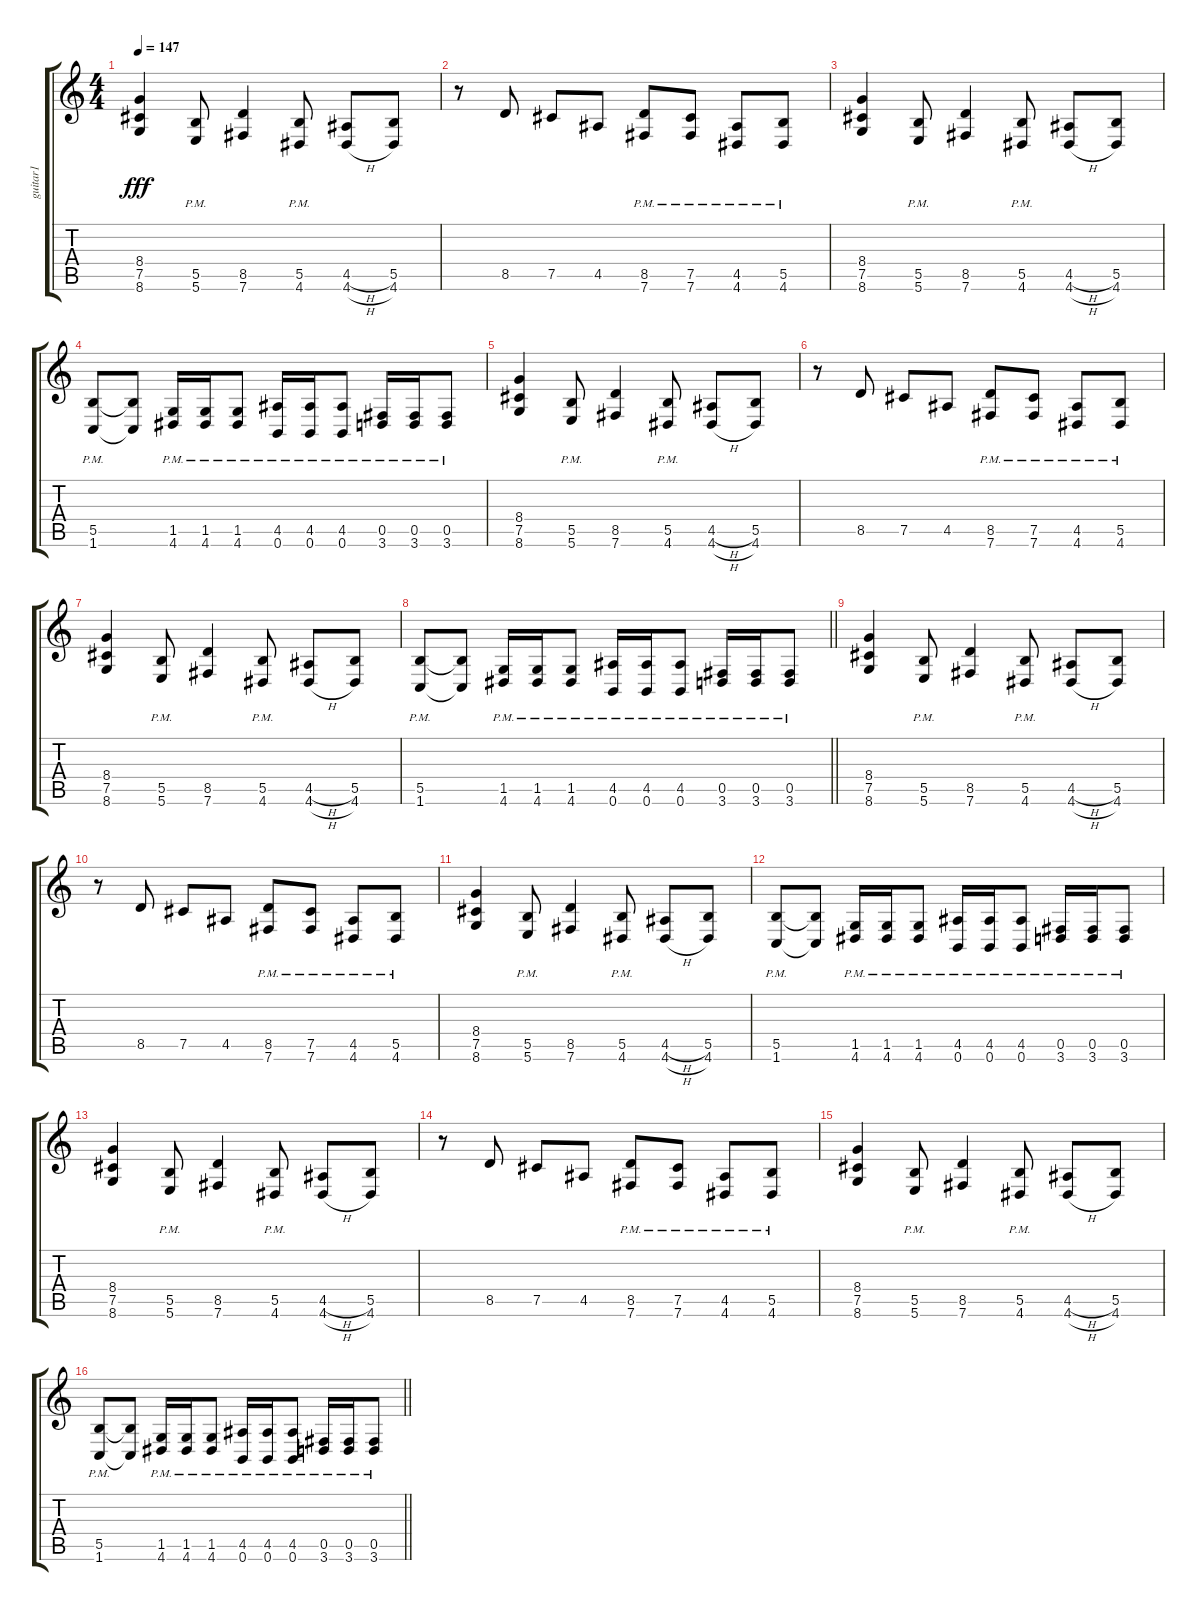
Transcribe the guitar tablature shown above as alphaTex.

\track ("guitar1" "guitar1") {instrument distortionguitar}
\staff {score tabs}
\tuning (Db4 Ab3 E3 B2 Gb2 B1) {hide}
\ts (4 4)
\section ("" "")
\tempo 147
\clef g2
\ks c
(8.4 7.5 8.6).4{dy fff} (5.5{pm} 5.6{pm}).8 (8.5 7.6).4 (5.5{pm} 4.6{pm}).8 (4.5{h} 4.6{h}).8 (5.5 4.6).8 |
r.8 8.5.8 7.5.8 4.5.8 (8.5{pm} 7.6{pm}).8 (7.5{pm} 7.6{pm}).8 (4.5{pm} 4.6{pm}).8 (5.5{pm} 4.6{pm}).8 |
(8.4 7.5 8.6).4 (5.5{pm} 5.6{pm}).8 (8.5 7.6).4 (5.5{pm} 4.6{pm}).8 (4.5{h} 4.6{h}).8 (5.5 4.6).8 |
(5.5{pm} 1.6{pm}).8 (5.5{t} 1.6{t}).8 (1.5{pm} 4.6{pm}).16 (1.5{pm} 4.6{pm}).16 (1.5{pm} 4.6{pm}).8 (4.5{pm} 0.6{pm}).16 (4.5{pm} 0.6{pm}).16 (4.5{pm} 0.6{pm}).8 (0.5{pm} 3.6{pm}).16 (0.5{pm} 3.6{pm}).16 (0.5{pm} 3.6{pm}).8 |
(8.4 7.5 8.6).4 (5.5{pm} 5.6{pm}).8 (8.5 7.6).4 (5.5{pm} 4.6{pm}).8 (4.5{h} 4.6{h}).8 (5.5 4.6).8 |
r.8 8.5.8 7.5.8 4.5.8 (8.5{pm} 7.6{pm}).8 (7.5{pm} 7.6{pm}).8 (4.5{pm} 4.6{pm}).8 (5.5{pm} 4.6{pm}).8 |
(8.4 7.5 8.6).4 (5.5{pm} 5.6{pm}).8 (8.5 7.6).4 (5.5{pm} 4.6{pm}).8 (4.5{h} 4.6{h}).8 (5.5 4.6).8 |
\barLineRight lightlight
(5.5{pm} 1.6{pm}).8 (5.5{t} 1.6{t}).8 (1.5{pm} 4.6{pm}).16 (1.5{pm} 4.6{pm}).16 (1.5{pm} 4.6{pm}).8 (4.5{pm} 0.6{pm}).16 (4.5{pm} 0.6{pm}).16 (4.5{pm} 0.6{pm}).8 (0.5{pm} 3.6{pm}).16 (0.5{pm} 3.6{pm}).16 (0.5{pm} 3.6{pm}).8 |
\section ("" "")
(8.4 7.5 8.6).4 (5.5{pm} 5.6{pm}).8 (8.5 7.6).4 (5.5{pm} 4.6{pm}).8 (4.5{h} 4.6{h}).8 (5.5 4.6).8 |
r.8 8.5.8 7.5.8 4.5.8 (8.5{pm} 7.6{pm}).8 (7.5{pm} 7.6{pm}).8 (4.5{pm} 4.6{pm}).8 (5.5{pm} 4.6{pm}).8 |
(8.4 7.5 8.6).4 (5.5{pm} 5.6{pm}).8 (8.5 7.6).4 (5.5{pm} 4.6{pm}).8 (4.5{h} 4.6{h}).8 (5.5 4.6).8 |
(5.5{pm} 1.6{pm}).8 (5.5{t} 1.6{t}).8 (1.5{pm} 4.6{pm}).16 (1.5{pm} 4.6{pm}).16 (1.5{pm} 4.6{pm}).8 (4.5{pm} 0.6{pm}).16 (4.5{pm} 0.6{pm}).16 (4.5{pm} 0.6{pm}).8 (0.5{pm} 3.6{pm}).16 (0.5{pm} 3.6{pm}).16 (0.5{pm} 3.6{pm}).8 |
(8.4 7.5 8.6).4 (5.5{pm} 5.6{pm}).8 (8.5 7.6).4 (5.5{pm} 4.6{pm}).8 (4.5{h} 4.6{h}).8 (5.5 4.6).8 |
r.8 8.5.8 7.5.8 4.5.8 (8.5{pm} 7.6{pm}).8 (7.5{pm} 7.6{pm}).8 (4.5{pm} 4.6{pm}).8 (5.5{pm} 4.6{pm}).8 |
(8.4 7.5 8.6).4 (5.5{pm} 5.6{pm}).8 (8.5 7.6).4 (5.5{pm} 4.6{pm}).8 (4.5{h} 4.6{h}).8 (5.5 4.6).8 |
\barLineRight lightlight
(5.5{pm} 1.6{pm}).8 (5.5{t} 1.6{t}).8 (1.5{pm} 4.6{pm}).16 (1.5{pm} 4.6{pm}).16 (1.5{pm} 4.6{pm}).8 (4.5{pm} 0.6{pm}).16 (4.5{pm} 0.6{pm}).16 (4.5{pm} 0.6{pm}).8 (0.5{pm} 3.6{pm}).16 (0.5{pm} 3.6{pm}).16 (0.5{pm} 3.6{pm}).8
